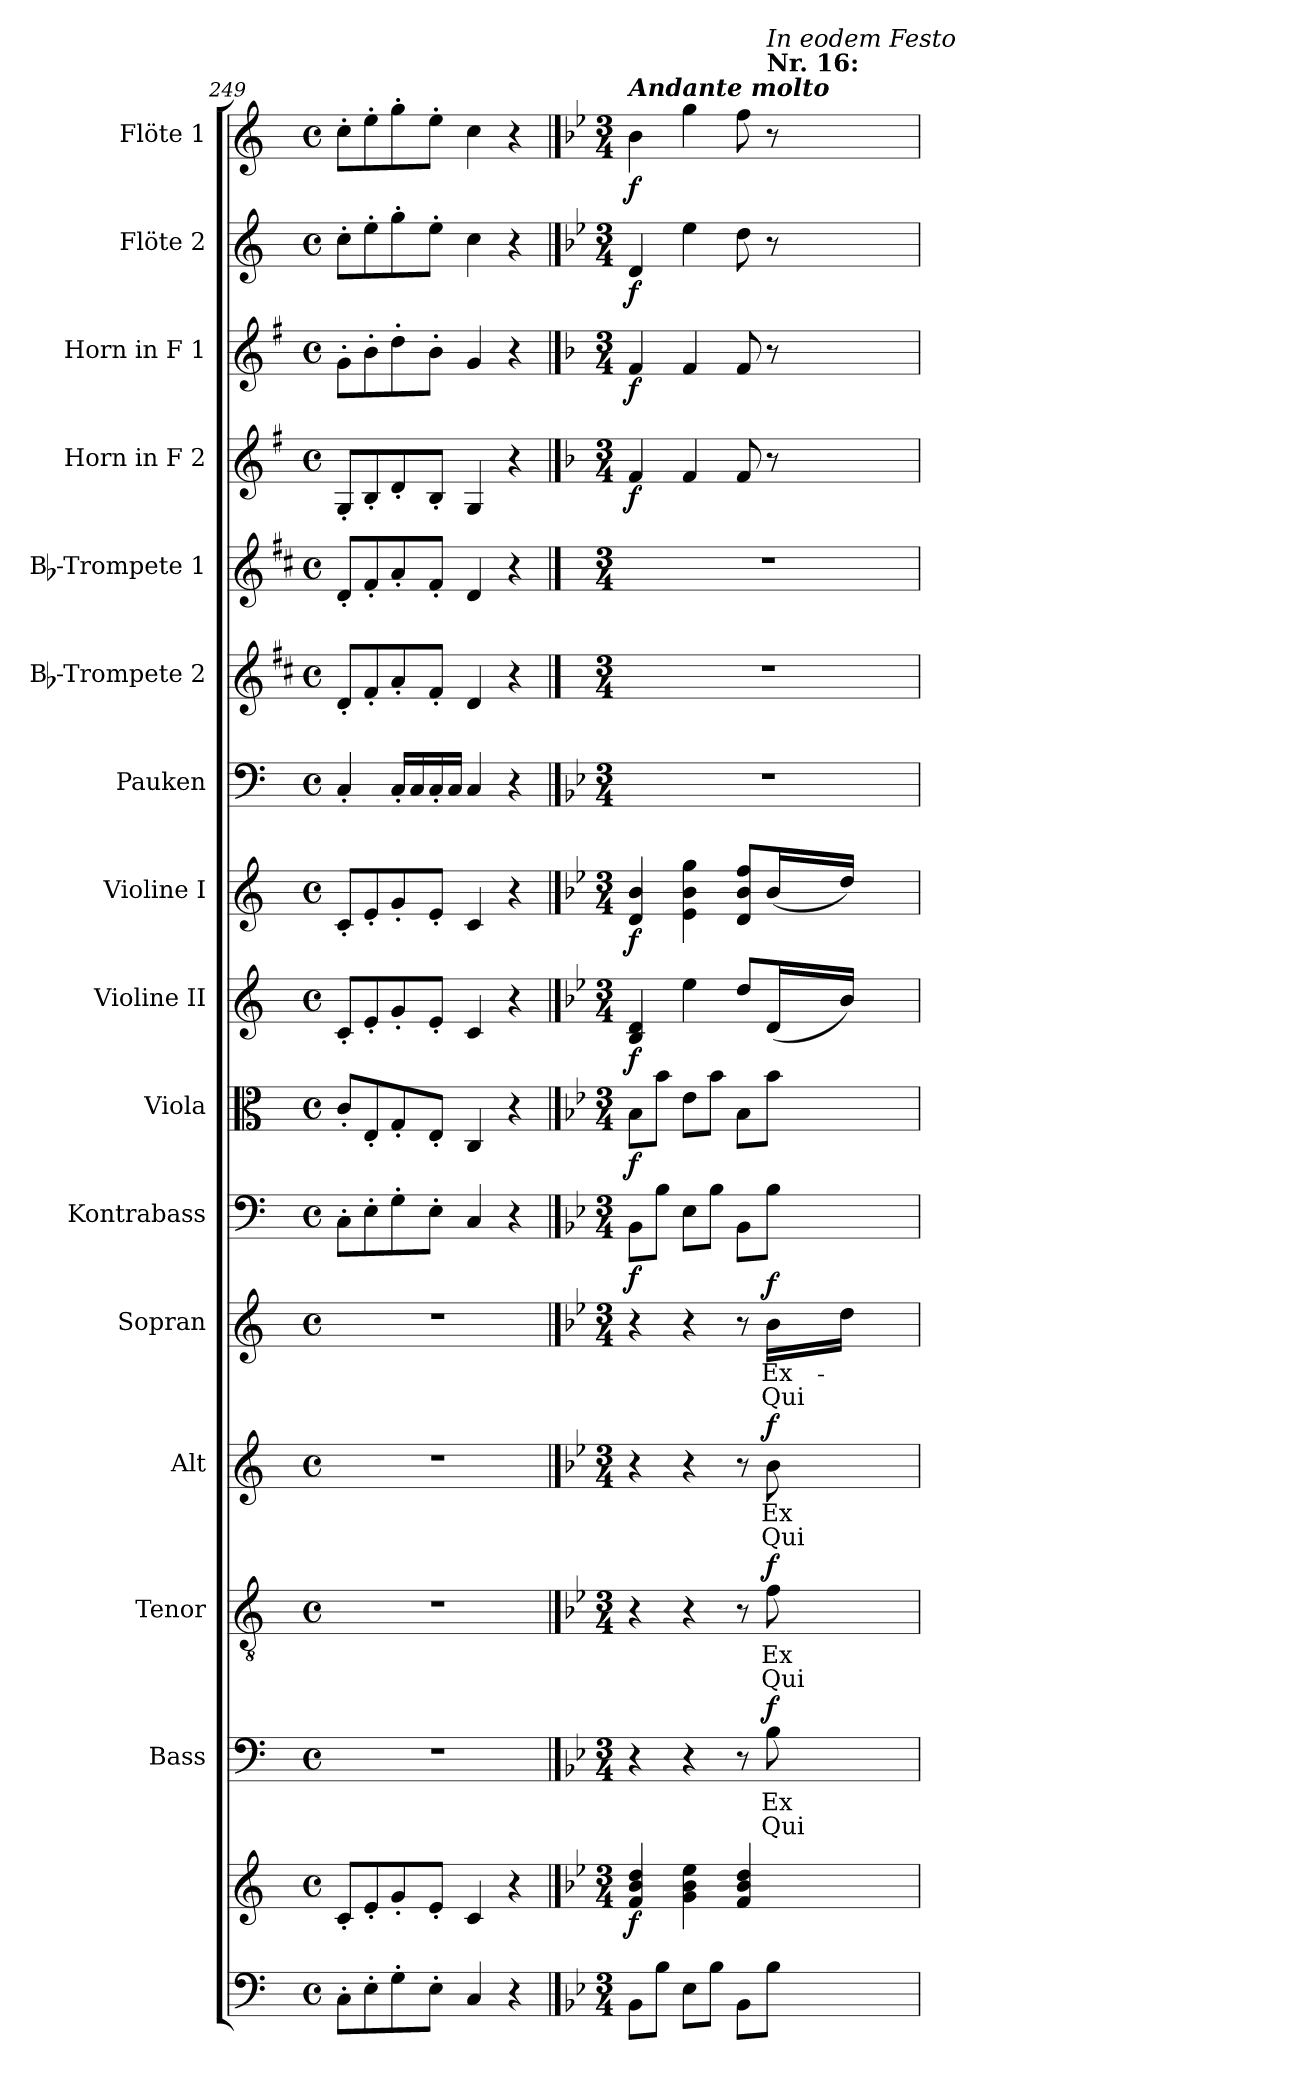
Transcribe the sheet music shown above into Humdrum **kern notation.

**kern	**kern	**dynam	**kern	**text	**text	**dynam	**kern	**text	**text	**dynam	**kern	**text	**text	**dynam	**kern	**text	**text	**dynam	**kern	**dynam	**kern	**dynam	**kern	**dynam	**kern	**dynam	**kern	**kern	**kern	**kern	**dynam	**kern	**dynam	**kern	**dynam	**kern	**dynam
*part16	*part16	*part16	*part15	*part15	*part15	*part15	*part14	*part14	*part14	*part14	*part13	*part13	*part13	*part13	*part12	*part12	*part12	*part12	*part11	*part11	*part10	*part10	*part9	*part9	*part8	*part8	*part7	*part6	*part5	*part4	*part4	*part3	*part3	*part2	*part2	*part1	*part1
*staff17	*staff16	*staff16/17	*staff15	*staff15	*staff15	*staff15	*staff14	*staff14	*staff14	*staff14	*staff13	*staff13	*staff13	*staff13	*staff12	*staff12	*staff12	*staff12	*staff11	*staff11	*staff10	*staff10	*staff9	*staff9	*staff8	*staff8	*staff7	*staff6	*staff5	*staff4	*staff4	*staff3	*staff3	*staff2	*staff2	*staff1	*staff1
*	*	*	*I"Bass	*	*	*	*I"Tenor	*	*	*	*I"Alt	*	*	*	*I"Sopran	*	*	*	*I"Kontrabass	*	*I"Viola	*	*I"Violine II	*	*I"Violine I	*	*I"Pauken	*I"Bb-Trompete 2	*I"Bb-Trompete 1	*I"Horn in F 2	*	*I"Horn in F 1	*	*I"Flöte 2	*	*I"Flöte 1	*
*	*	*	*I'B.	*	*	*	*I'T.	*	*	*	*I'A.	*	*	*	*I'S.	*	*	*	*I'Kb.	*	*I'Vla.	*	*I'Vl. II	*	*I'Vl. I	*	*I'Pk.	*I'Bb Trp. 2	*I'Bb Trp. 1	*	*	*	*	*I'Fl. 2	*	*I'Fl. 1	*
*clefF4	*clefG2	*	*clefF4	*	*	*	*clefGv2	*	*	*	*clefG2	*	*	*	*clefG2	*	*	*	*clefF4	*	*clefC3	*	*clefG2	*	*clefG2	*	*clefF4	*clefG2	*clefG2	*clefG2	*	*clefG2	*	*clefG2	*	*clefG2	*
*	*	*	*	*	*	*	*	*	*	*	*	*	*	*	*	*	*	*	*ITrd7c12	*	*	*	*	*	*	*	*	*ITrd1c2	*ITrd1c2	*ITrd4c7	*	*ITrd4c7	*	*	*	*	*
*k[]	*k[]	*	*k[]	*	*	*	*k[]	*	*	*	*k[]	*	*	*	*k[]	*	*	*	*k[]	*	*k[]	*	*k[]	*	*k[]	*	*k[]	*k[]	*k[]	*k[]	*	*k[]	*	*k[]	*	*k[]	*
*C:	*C:	*	*C:	*	*	*	*C:	*	*	*	*C:	*	*	*	*C:	*	*	*	*C:	*	*C:	*	*C:	*	*C:	*	*C:	*C:	*C:	*C:	*	*C:	*	*C:	*	*C:	*
*M4/4	*M4/4	*	*M4/4	*	*	*	*M4/4	*	*	*	*M4/4	*	*	*	*M4/4	*	*	*	*M4/4	*	*M4/4	*	*M4/4	*	*M4/4	*	*M4/4	*M4/4	*M4/4	*M4/4	*	*M4/4	*	*M4/4	*	*M4/4	*
*met(c)	*met(c)	*	*met(c)	*	*	*	*met(c)	*	*	*	*met(c)	*	*	*	*met(c)	*	*	*	*met(c)	*	*met(c)	*	*met(c)	*	*met(c)	*	*met(c)	*met(c)	*met(c)	*met(c)	*	*met(c)	*	*met(c)	*	*met(c)	*
=249	=249	=249	=249	=249	=249	=249	=249	=249	=249	=249	=249	=249	=249	=249	=249	=249	=249	=249	=249	=249	=249	=249	=249	=249	=249	=249	=249	=249	=249	=249	=249	=249	=249	=249	=249	=249	=249
8C'>\L	8c'</L	.	1r	.	.	.	1r	.	.	.	1r	.	.	.	1r	.	.	.	8CC'>\L	.	8c'</L	.	8c'</L	.	8c'</L	.	4C'</	8c'</L	8c'</L	8C'</L	.	8c'>\L	.	8cc'>\L	.	8cc'>\L	.
8E'>\	8e'</	.	.	.	.	.	.	.	.	.	.	.	.	.	.	.	.	.	8EE'>\	.	8E'</	.	8e'</	.	8e'</	.	.	8e'</	8e'</	8E'</	.	8e'>\	.	8ee'>\	.	8ee'>\	.
8G'>\	8g'</	.	.	.	.	.	.	.	.	.	.	.	.	.	.	.	.	.	8GG'>\	.	8G'</	.	8g'</	.	8g'</	.	16C'</LL	8g'</	8g'</	8G'</	.	8g'>\	.	8gg'>\	.	8gg'>\	.
.	.	.	.	.	.	.	.	.	.	.	.	.	.	.	.	.	.	.	.	.	.	.	.	.	.	.	16C/	.	.	.	.	.	.	.	.	.	.
8E'>\J	8e'</J	.	.	.	.	.	.	.	.	.	.	.	.	.	.	.	.	.	8EE'>\J	.	8E'</J	.	8e'</J	.	8e'</J	.	16C'</	8e'</J	8e'</J	8E'</J	.	8e'>\J	.	8ee'>\J	.	8ee'>\J	.
.	.	.	.	.	.	.	.	.	.	.	.	.	.	.	.	.	.	.	.	.	.	.	.	.	.	.	16C/JJ	.	.	.	.	.	.	.	.	.	.
4C/	4c/	.	.	.	.	.	.	.	.	.	.	.	.	.	.	.	.	.	4CC/	.	4C/	.	4c/	.	4c/	.	4C/	4c/	4c/	4C/	.	4c/	.	4cc\	.	4cc\	.
4r	4r	.	.	.	.	.	.	.	.	.	.	.	.	.	.	.	.	.	4r	.	4r	.	4r	.	4r	.	4r	4r	4r	4r	.	4r	.	4r	.	4r	.
!!LO:PB:g=z
==250	==250	==250	==250	==250	==250	==250	==250	==250	==250	==250	==250	==250	==250	==250	==250	==250	==250	==250	==250	==250	==250	==250	==250	==250	==250	==250	==250	==250	==250	==250	==250	==250	==250	==250	==250	==250	==250
*k[b-e-]	*k[b-e-]	*	*k[b-e-]	*	*	*	*k[b-e-]	*	*	*	*k[b-e-]	*	*	*	*k[b-e-]	*	*	*	*k[b-e-]	*	*k[b-e-]	*	*k[b-e-]	*	*k[b-e-]	*	*k[b-e-]	*k[b-e-]	*k[b-e-]	*k[b-e-]	*	*k[b-e-]	*	*k[b-e-]	*	*k[b-e-]	*
*B-:	*B-:	*	*B-:	*	*	*	*B-:	*	*	*	*B-:	*	*	*	*B-:	*	*	*	*B-:	*	*B-:	*	*B-:	*	*B-:	*	*B-:	*B-:	*B-:	*B-:	*	*B-:	*	*B-:	*	*B-:	*
*M3/4	*M3/4	*	*M3/4	*	*	*	*M3/4	*	*	*	*M3/4	*	*	*	*M3/4	*	*	*	*M3/4	*	*M3/4	*	*M3/4	*	*M3/4	*	*M3/4	*M3/4	*M3/4	*M3/4	*	*M3/4	*	*M3/4	*	*M3/4	*
!	!	!	!	!	!	!	!	!	!	!	!	!	!	!	!	!	!	!	!	!	!	!	!	!	!	!	!	!	!	!	!	!	!	!	!	!LO:TX:a:Bi:t=Andante molto	!
!	!	!LO:DY:b	!	!	!	!	!	!	!	!	!	!	!	!	!	!	!	!	!	!LO:DY:b	!	!LO:DY:b	!	!LO:DY:b	!	!LO:DY:b	!	!	!	!	!LO:DY:b	!	!LO:DY:b	!	!LO:DY:b	!	!LO:DY:b
8BB-\L	4f/ 4b-/ 4dd/	f	4r	.	.	.	4r	.	.	.	4r	.	.	.	4r	.	.	.	8BBB-\L	f	8B-\L	f	4B-/ 4d/	f	4d/ 4b-/	f	2.r	2.r	2.r	4B-/	f	4B-/	f	4d/	f	4b-\	f
8B-\J	.	.	.	.	.	.	.	.	.	.	.	.	.	.	.	.	.	.	8BB-\J	.	8b-\J	.	.	.	.	.	.	.	.	.	.	.	.	.	.	.	.
8E-\L	4g\ 4b-\ 4ee-\	.	4r	.	.	.	4r	.	.	.	4r	.	.	.	4r	.	.	.	8EE-\L	.	8e-\L	.	4ee-\	.	4e-\ 4b-\ 4gg\	.	.	.	.	4B-/	.	4B-/	.	4ee-\	.	4gg\	.
8B-\J	.	.	.	.	.	.	.	.	.	.	.	.	.	.	.	.	.	.	8BB-\J	.	8b-\J	.	.	.	.	.	.	.	.	.	.	.	.	.	.	.	.
8BB-\L	4f/ 4b-/ 4dd/	.	8r	.	.	.	8r	.	.	.	8r	.	.	.	8r	.	.	.	8BBB-\L	.	8B-\L	.	8dd/L	.	8d/ 8b-/ 8ff/L	.	.	.	.	8B-/	.	8B-/	.	8dd\	.	8ff\	.
!	!	!	!	!	!	!	!	!	!	!	!	!	!	!	!	!	!	!	!	!	!	!	!	!	!	!	!	!	!	!	!	!	!	!	!	!LO:TX:a:B:t=Nr. 16&colon;	!
!	!	!	!	!	!	!	!	!	!	!	!	!	!	!	!	!	!	!	!	!	!	!	!	!	!	!	!	!	!	!	!	!	!	!	!	!LO:TX:a:i:t=In eodem Festo	!
!	!	!	!	!LO:LY:b	!LO:LY:b	!LO:DY:a	!	!LO:LY:b	!LO:LY:b	!LO:DY:a	!	!LO:LY:b	!LO:LY:b	!LO:DY:a	!	!LO:LY:b	!LO:LY:b	!LO:DY:a	!	!	!	!	!	!	!	!	!	!	!	!	!	!	!	!	!	!	!
8B-\J	.	.	8B-\	Ex-	Qui	f	8f\	Ex-	Qui	f	8b-\	Ex-	Qui	f	16b-\LL	Ex-	Qui	f	8BB-\J	.	8b-\J	.	(<16d/L	.	(<16b-/L	.	.	.	.	8r	.	8r	.	8r	.	8r	.
.	.	.	.	.	.	.	.	.	.	.	.	.	.	.	16dd\JJ	.	.	.	.	.	.	.	16b-/JJ)	.	16dd/JJ)	.	.	.	.	.	.	.	.	.	.	.	.
=	=	=	=	=	=	=	=	=	=	=	=	=	=	=	=	=	=	=	=	=	=	=	=	=	=	=	=	=	=	=	=	=	=	=	=	=	=
*-	*-	*-	*-	*-	*-	*-	*-	*-	*-	*-	*-	*-	*-	*-	*-	*-	*-	*-	*-	*-	*-	*-	*-	*-	*-	*-	*-	*-	*-	*-	*-	*-	*-	*-	*-	*-	*-
